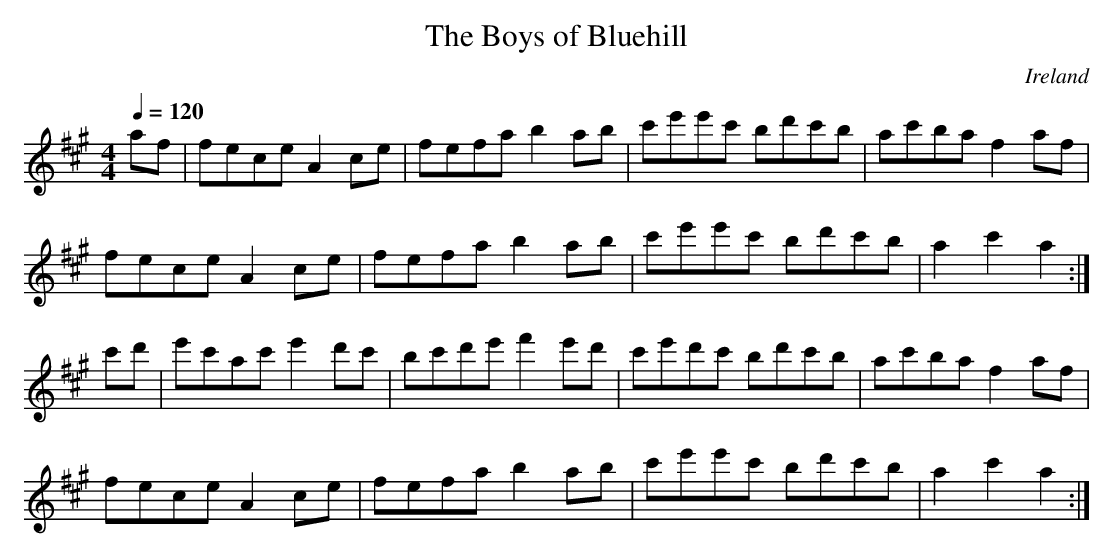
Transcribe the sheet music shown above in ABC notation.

X:1
T:Boys of Bluehill, The
M:4/4
L:1/8
O:Ireland
K:Amaj
Q:1/4=120
af |\
fece A2ce | fefa b2ab | c'e'e'c' bd'c'b | ac'ba f2af |
fece A2ce | fefa b2ab | c'e'e'c' bd'c'b | a2 c'2 a2 :|
c'd' |\
e'c'ac' e'2d'c' | bc'd'e' f'2e'd' | c'e'd'c' bd'c'b | ac'ba f2af |
fece A2ce | fefa b2ab | c'e'e'c' bd'c'b | a2 c'2 a2 :|
